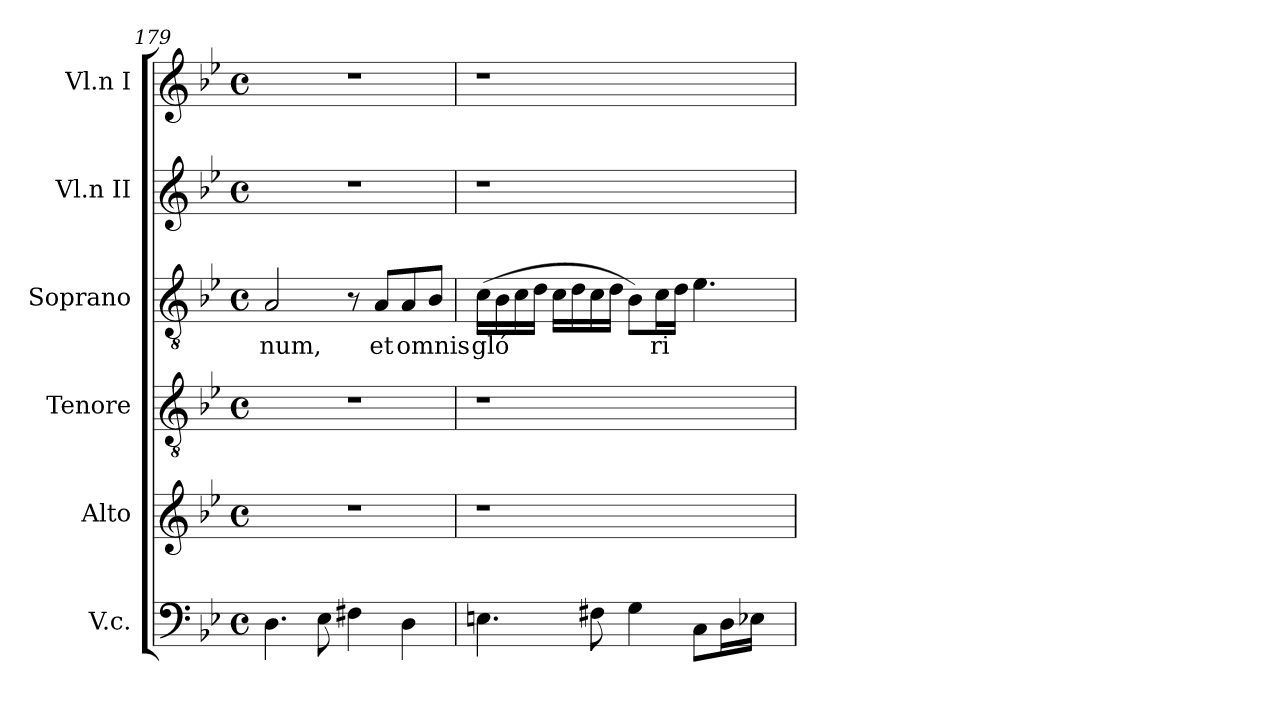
**kern	**kern	**kern	**kern	**text	**kern	**kern
*part6	*part5	*part4	*part3	*part3	*part2	*part1
*staff6	*staff5	*staff4	*staff3	*staff3	*staff2	*staff1
*I"V.c.	*I"Alto	*I"Tenore	*I"Soprano	*	*I"Vl.n II	*I"Vl.n I
*I'V.c.	*I'Alto	*I'Tenore	*I'Soprano	*	*I'Vl.n II	*I'Vl.n I
*clefF4	*clefG2	*clefGv2	*clefGv2	*	*clefG2	*clefG2
*k[b-e-]	*k[b-e-]	*k[b-e-]	*k[b-e-]	*	*k[b-e-]	*k[b-e-]
*B-:	*B-:	*B-:	*B-:	*	*B-:	*B-:
*M4/4	*M4/4	*M4/4	*M4/4	*	*M4/4	*M4/4
*met(c)	*met(c)	*met(c)	*met(c)	*	*met(c)	*met(c)
=179	=179	=179	=179	=179	=179	=179
!	!	!	!	!LO:LY:b	!	!
4.D\	1r	1r	2A/	num,	1r	1r
8E-\	.	.	.	.	.	.
4F#X\	.	.	8r	.	.	.
!	!	!	!	!LO:LY:b	!	!
.	.	.	8A/L	et	.	.
!	!	!	!	!LO:LY:b	!	!
4D\	.	.	8A/	omnis	.	.
.	.	.	8B-/J	.	.	.
!!LO:LB:g=z
=180	=180	=180	=180	=180	=180	=180
!	!	!	!	!LO:LY:b	!	!
4.En\	1r	1r	(>16c\LL	gló	1r	1r
.	.	.	16B-\	.	.	.
.	.	.	16c\	.	.	.
.	.	.	16d\JJ	.	.	.
.	.	.	16c\LL	.	.	.
.	.	.	16d\	.	.	.
8F#X\	.	.	16c\	.	.	.
.	.	.	16d\JJ	.	.	.
4G\	.	.	8B-\L)	.	.	.
!	!	!	!	!LO:LY:b	!	!
.	.	.	16c\L	ri	.	.
.	.	.	16d\JJ	.	.	.
8C\L	.	.	4.e-\	.	.	.
16D\L	.	.	.	.	.	.
16E-X\JJ	.	.	.	.	.	.
8ryy	8ryy	8ryy	.	.	8ryy	8ryy
=	=	=	=	=	=	=
*-	*-	*-	*-	*-	*-	*-
